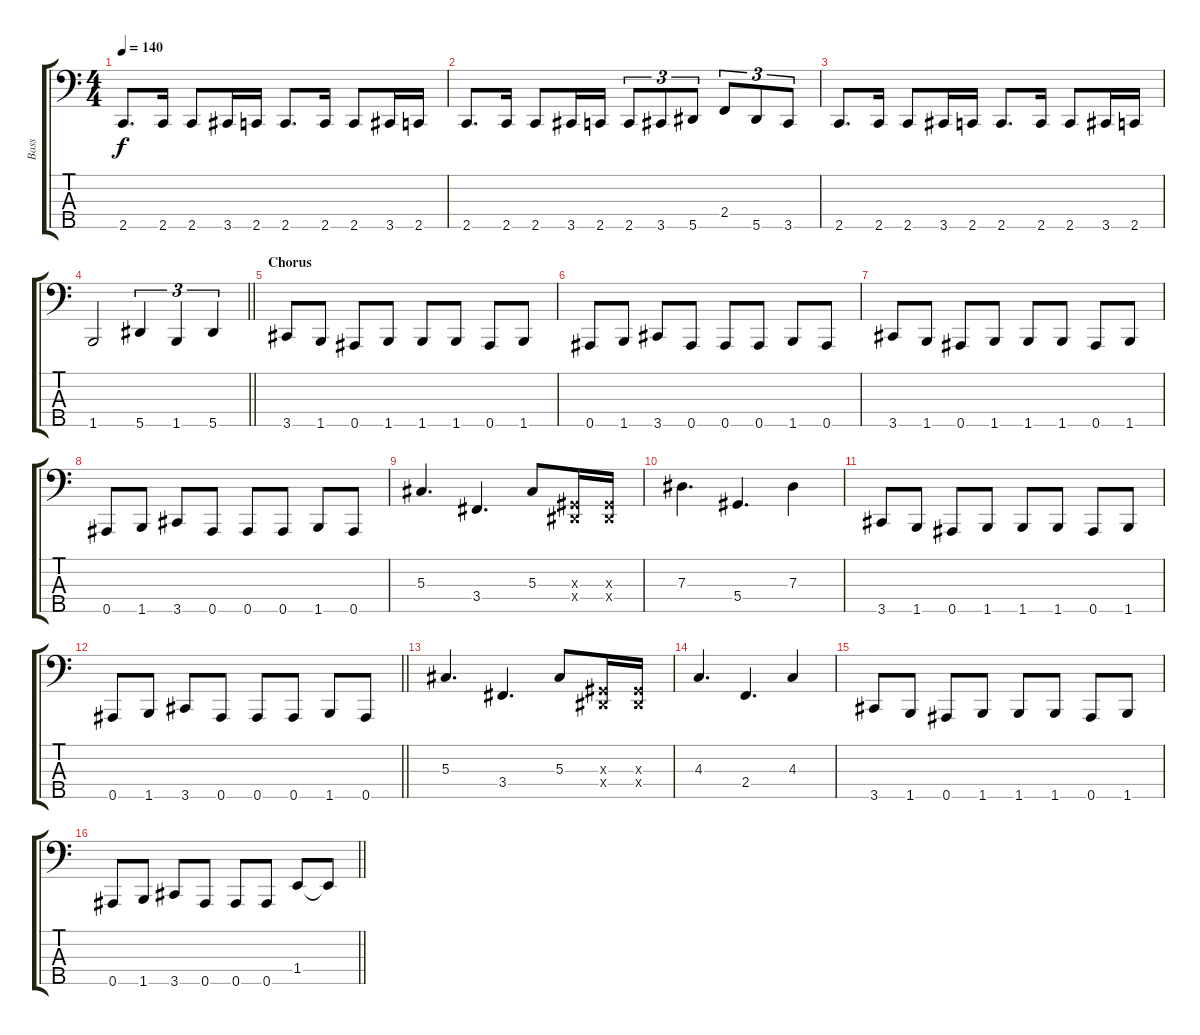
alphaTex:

\track ("Bass" "Bass") {instrument electricbassfinger}
\staff {score tabs}
\tuning (Gb2 Db2 Ab1 Eb1 Bb0) {hide}
\ts (4 4)
\tempo 140
\clef f4
\ks c
2.5.8{d dy f} 2.5.16 2.5.8 3.5.16 2.5.16 2.5.8{d} 2.5.16 2.5.8 3.5.16 2.5.16 |
2.5.8{d} 2.5.16 2.5.8 3.5.16 2.5.16 2.5.8{tu (3 2)} 3.5.8{tu (3 2)} 5.5.8{tu (3 2)} 2.4.8{tu (3 2)} 5.5.8{tu (3 2)} 3.5.8{tu (3 2)} |
2.5.8{d} 2.5.16 2.5.8 3.5.16 2.5.16 2.5.8{d} 2.5.16 2.5.8 3.5.16 2.5.16 |
\barLineRight lightlight
1.5.2 5.5.4{tu (3 2)} 1.5.4{tu (3 2)} 5.5.4{tu (3 2)} |
\section ("" "Chorus")
3.5.8 1.5.8 0.5.8 1.5.8 1.5.8 1.5.8 0.5.8 1.5.8 |
0.5.8 1.5.8 3.5.8 0.5.8 0.5.8 0.5.8 1.5.8 0.5.8 |
3.5.8 1.5.8 0.5.8 1.5.8 1.5.8 1.5.8 0.5.8 1.5.8 |
0.5.8 1.5.8 3.5.8 0.5.8 0.5.8 0.5.8 1.5.8 0.5.8 |
5.3.4{d} 3.4.4{d} 5.3.8 (0.3{x} 0.4{x}).16 (0.3{x} 0.4{x}).16 |
7.3.4{d} 5.4.4{d} 7.3.4 |
3.5.8 1.5.8 0.5.8 1.5.8 1.5.8 1.5.8 0.5.8 1.5.8 |
\barLineRight lightlight
0.5.8 1.5.8 3.5.8 0.5.8 0.5.8 0.5.8 1.5.8 0.5.8 |
5.3.4{d} 3.4.4{d} 5.3.8 (0.3{x} 0.4{x}).16 (0.3{x} 0.4{x}).16 |
4.3.4{d} 2.4.4{d} 4.3.4 |
3.5.8 1.5.8 0.5.8 1.5.8 1.5.8 1.5.8 0.5.8 1.5.8 |
\barLineRight lightlight
0.5.8 1.5.8 3.5.8 0.5.8 0.5.8 0.5.8 1.4.8 1.4{t}.8
